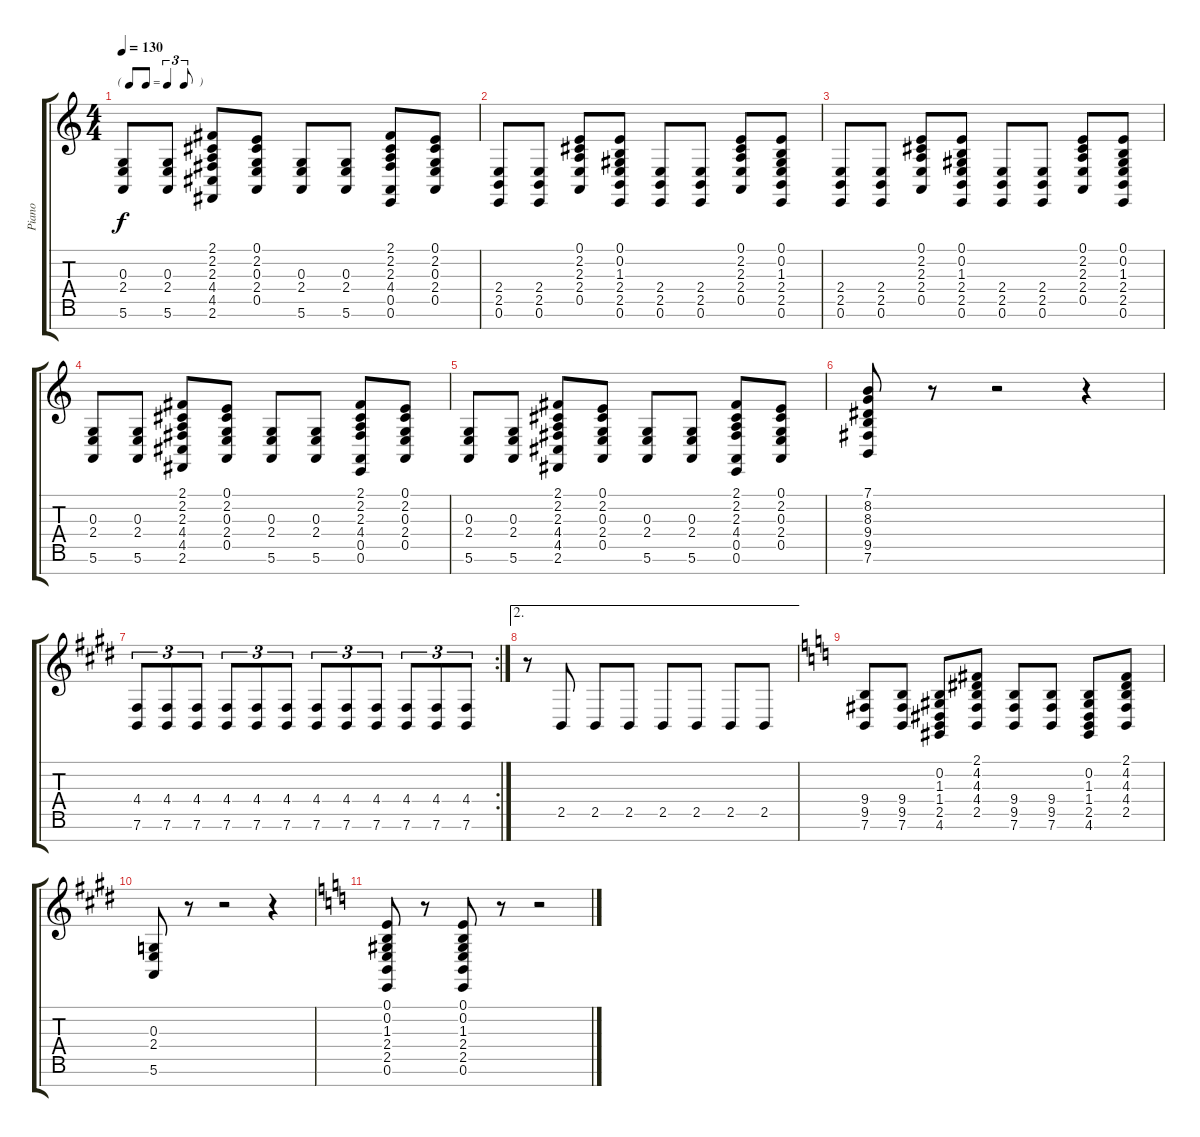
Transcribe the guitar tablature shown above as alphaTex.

\track ("Piano" "Piano") {instrument acousticgrandpiano}
\staff {score tabs}
\tuning (E4 B3 G3 D3 A2 E2 B1) {hide}
\ts (4 4)
\tf triplet8th
\tempo 130
\clef g2
\ks c
(0.3 2.4 5.6).8{dy f} (0.3 2.4 5.6).8 (2.1 2.2 2.3 4.4 4.5 2.6).8 (0.1 2.2 0.3 2.4 0.5).8 (0.3 2.4 5.6).8 (0.3 2.4 5.6).8 (2.1 2.2 2.3 4.4 0.5 0.6).8 (0.1 2.2 0.3 2.4 0.5).8 |
(2.4 2.5 0.6).8 (2.4 2.5 0.6).8 (0.1 2.2 2.3 2.4 0.5).8 (0.1 0.2 1.3 2.4 2.5 0.6).8 (2.4 2.5 0.6).8 (2.4 2.5 0.6).8 (0.1 2.2 2.3 2.4 0.5).8 (0.1 0.2 1.3 2.4 2.5 0.6).8 |
(2.4 2.5 0.6).8 (2.4 2.5 0.6).8 (0.1 2.2 2.3 2.4 0.5).8 (0.1 0.2 1.3 2.4 2.5 0.6).8 (2.4 2.5 0.6).8 (2.4 2.5 0.6).8 (0.1 2.2 2.3 2.4 0.5).8 (0.1 0.2 1.3 2.4 2.5 0.6).8 |
(0.3 2.4 5.6).8 (0.3 2.4 5.6).8 (2.1 2.2 2.3 4.4 4.5 2.6).8 (0.1 2.2 0.3 2.4 0.5).8 (0.3 2.4 5.6).8 (0.3 2.4 5.6).8 (2.1 2.2 2.3 4.4 0.5 0.6).8 (0.1 2.2 0.3 2.4 0.5).8 |
(0.3 2.4 5.6).8 (0.3 2.4 5.6).8 (2.1 2.2 2.3 4.4 4.5 2.6).8 (0.1 2.2 0.3 2.4 0.5).8 (0.3 2.4 5.6).8 (0.3 2.4 5.6).8 (2.1 2.2 2.3 4.4 0.5 0.6).8 (0.1 2.2 0.3 2.4 0.5).8 |
(7.1 8.2 8.3 9.4 9.5 7.6).8 r.8 r.2 r.4 |
\rc 2
\ks e
(4.4 7.6).8{tu (3 2)} (4.4 7.6).8{tu (3 2)} (4.4 7.6).8{tu (3 2)} (4.4 7.6).8{tu (3 2)} (4.4 7.6).8{tu (3 2)} (4.4 7.6).8{tu (3 2)} (4.4 7.6).8{tu (3 2)} (4.4 7.6).8{tu (3 2)} (4.4 7.6).8{tu (3 2)} (4.4 7.6).8{tu (3 2)} (4.4 7.6).8{tu (3 2)} (4.4 7.6).8{tu (3 2)} |
\ae 2
r.8 2.5.8 2.5.8 2.5.8 2.5.8 2.5.8 2.5.8 2.5.8 |
\ks c
(9.4 9.5 7.6).8 (9.4 9.5 7.6).8 (0.2 1.3 1.4 2.5 4.6).8 (2.1 4.2 4.3 4.4 2.5).8 (9.4 9.5 7.6).8 (9.4 9.5 7.6).8 (0.2 1.3 1.4 2.5 4.6).8 (2.1 4.2 4.3 4.4 2.5).8 |
\ks e
(0.3 2.4 5.6).8 r.8 r.2 r.4 |
\ks c
(0.1 0.2 1.3 2.4 2.5 0.6).8 r.8 (0.1 0.2 1.3 2.4 2.5 0.6).8 r.8 r.2
